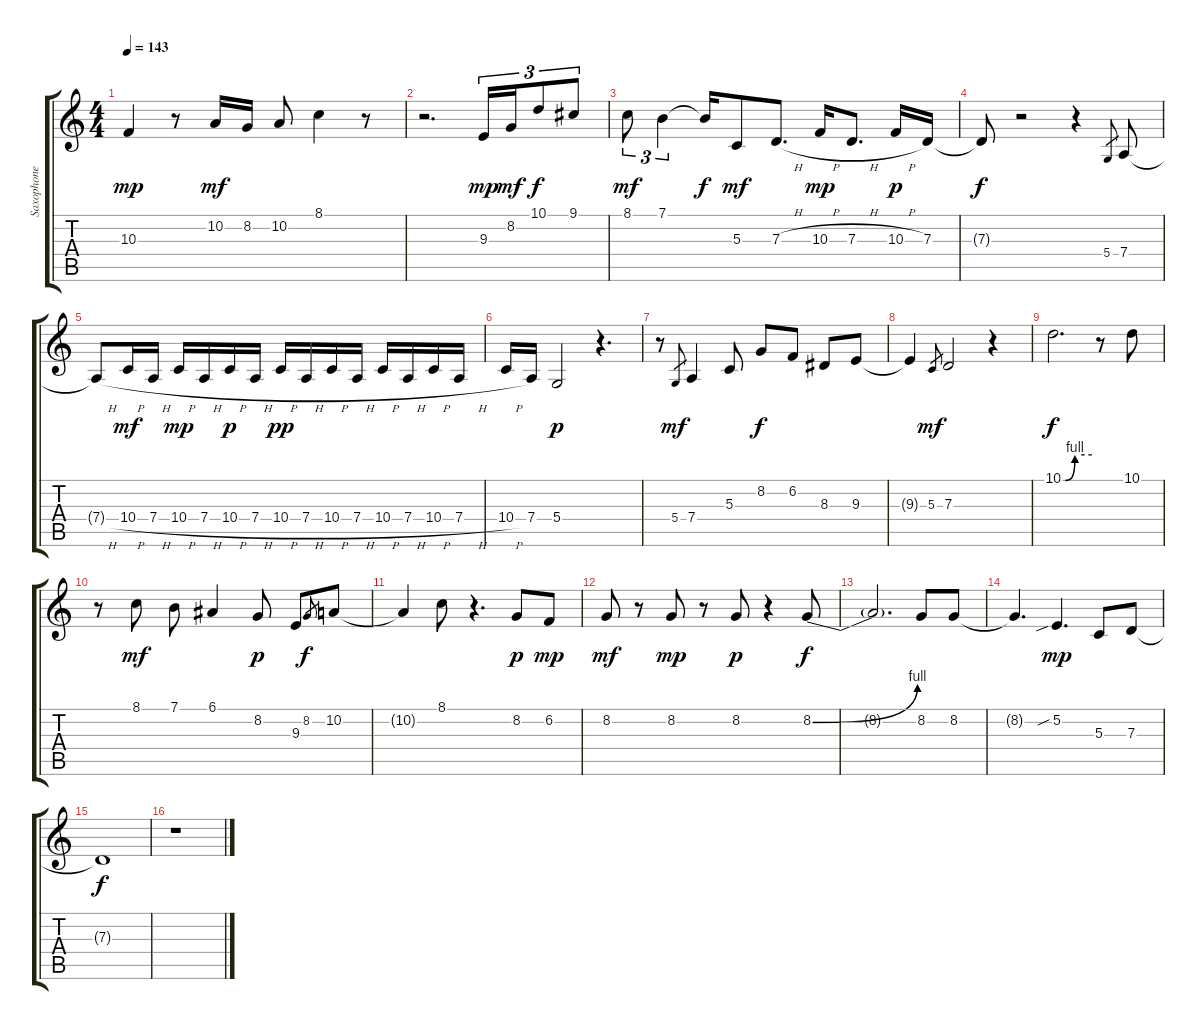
\track ("Saxophone" "Saxophone") {instrument tenorsax}
\staff {score tabs}
\tuning (E4 B3 G3 D3 A2 E2) {hide}
\ts (4 4)
\tempo 143
\clef g2
\ks c
10.3.4{dy mp} r.8 10.2.16{dy mf} 8.2.16 10.2.8 8.1.4 r.8 |
r.2{d} 9.3.16{tu (3 2) dy mp} 8.2.16{tu (3 2) dy mf} 10.1.8{tu (3 2) dy f} 9.1.8{tu (3 2)} |
8.1.8{tu (3 2) dy mf} 7.1.4{tu (3 2)} 7.1{t}.16{dy f} 5.3.8{dy mf} 7.3{h}.8{d} 10.3{h}.16{dy mp} 7.3{h}.8{d} 10.3{h}.16{dy p} 7.3.16 |
7.3{t}.8{dy f} r.2 r.4 5.4.8{gr} 7.4.8 |
7.4{h t}.8 10.4{h}.16{dy mf} 7.4{h}.16 10.4{h}.16{dy mp} 7.4{h}.16 10.4{h}.16{dy p} 7.4{h}.16 10.4{h}.16{dy pp} 7.4{h}.16 10.4{h}.16 7.4{h}.16 10.4{h}.16 7.4{h}.16 10.4{h}.16 7.4{h}.16 |
10.4{h}.16 7.4.16 5.4.2{dy p} r.4{d} |
r.8 5.4.8{gr dy mf} 7.4.4 5.3.8 8.2.8{dy f} 6.2.8 8.3.8 9.3.8 |
9.3{t}.4 5.3.8{gr dy mf} 7.3.2 r.4 |
10.1{be (custom 0 0 5 0 25 4 60 4)}.2{d dy f} r.8 10.1.8 |
r.8 8.1.8{dy mf} 7.1.8 6.1.4 8.2.8{dy p} 9.3.8 8.2.8{gr dy f} 10.2.8 |
10.2{t}.4 8.1.8 r.4{d} 8.2.8{dy p} 6.2.8{dy mp} |
8.2.8{dy mf} r.8 8.2.8{dy mp} r.8 8.2.8{dy p} r.4 8.2{be (bend 0 0 60 4)}.8{dy f} |
8.2{t}.2{d} 8.2.8 8.2.8 |
8.2{t}.4{d} 5.2{sib}.4{d dy mp} 5.3.8 7.3.8 |
7.3{t}.1{dy f} |
r.1
